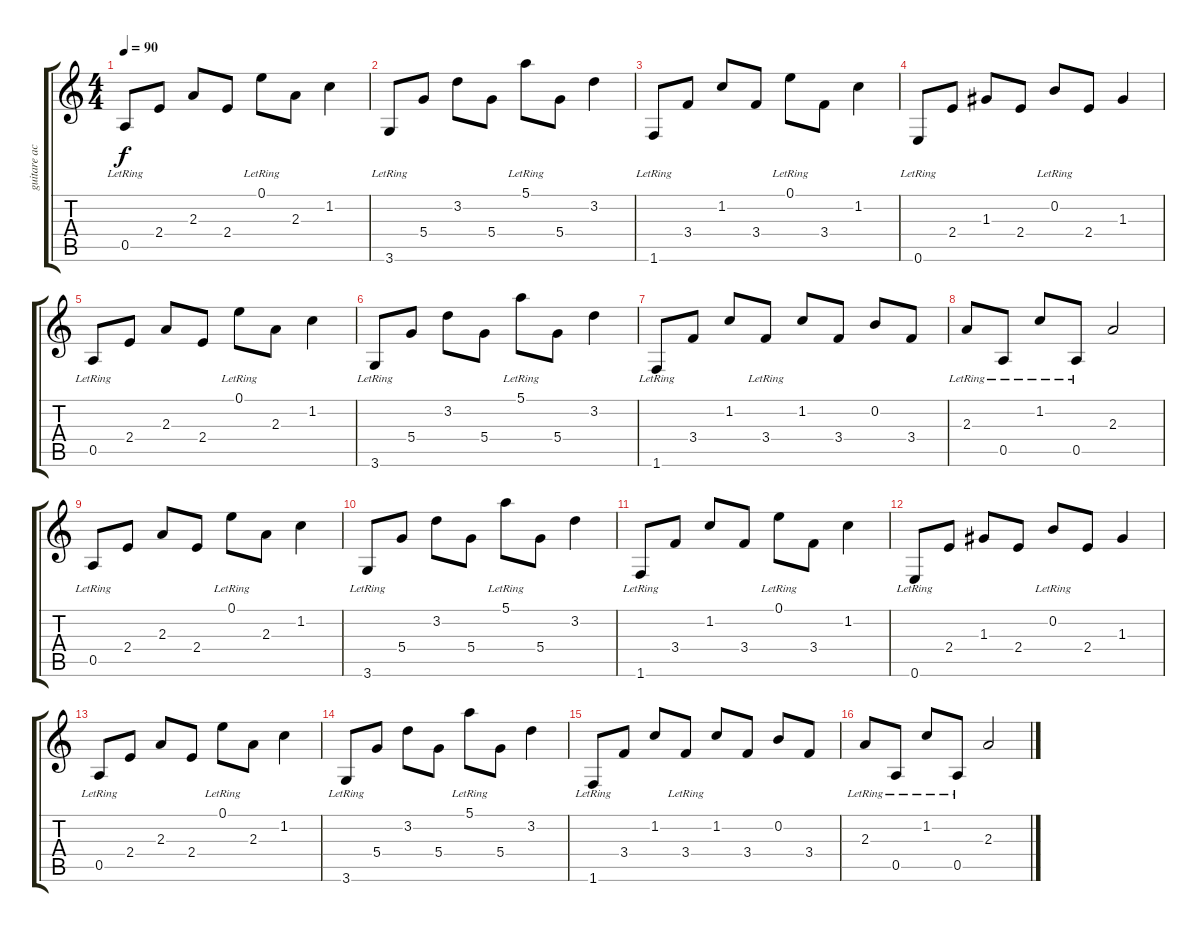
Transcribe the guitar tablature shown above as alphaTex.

\track ("guitare acoustique" "guitare ac") {instrument acousticguitarnylon}
\staff {score tabs}
\tuning (E4 B3 G3 D3 A2 E2) {hide}
\ts (4 4)
\tempo 90
\clef g2
\ks c
0.5{lr}.8{dy f instrument acousticguitarnylon} 2.4.8 2.3.8 2.4.8 0.1{lr}.8 2.3.8 1.2.4 |
3.6{lr}.8 5.4.8 3.2.8 5.4.8 5.1{lr}.8 5.4.8 3.2.4 |
1.6{lr}.8 3.4.8 1.2.8 3.4.8 0.1{lr}.8 3.4.8 1.2.4 |
0.6{lr}.8 2.4.8 1.3.8 2.4.8 0.2{lr}.8 2.4.8 1.3.4 |
0.5{lr}.8 2.4.8 2.3.8 2.4.8 0.1{lr}.8 2.3.8 1.2.4 |
3.6{lr}.8 5.4.8 3.2.8 5.4.8 5.1{lr}.8 5.4.8 3.2.4 |
1.6{lr}.8 3.4.8 1.2.8 3.4{lr}.8 1.2.8 3.4.8 0.2.8 3.4.8 |
2.3{lr}.8 0.5{lr}.8 1.2{lr}.8 0.5{lr}.8 2.3.2 |
0.5{lr}.8 2.4.8 2.3.8 2.4.8 0.1{lr}.8 2.3.8 1.2.4 |
3.6{lr}.8 5.4.8 3.2.8 5.4.8 5.1{lr}.8 5.4.8 3.2.4 |
1.6{lr}.8 3.4.8 1.2.8 3.4.8 0.1{lr}.8 3.4.8 1.2.4 |
0.6{lr}.8 2.4.8 1.3.8 2.4.8 0.2{lr}.8 2.4.8 1.3.4 |
0.5{lr}.8 2.4.8 2.3.8 2.4.8 0.1{lr}.8 2.3.8 1.2.4 |
3.6{lr}.8 5.4.8 3.2.8 5.4.8 5.1{lr}.8 5.4.8 3.2.4 |
1.6{lr}.8 3.4.8 1.2.8 3.4{lr}.8 1.2.8 3.4.8 0.2.8 3.4.8 |
2.3{lr}.8 0.5{lr}.8 1.2{lr}.8 0.5{lr}.8 2.3.2
